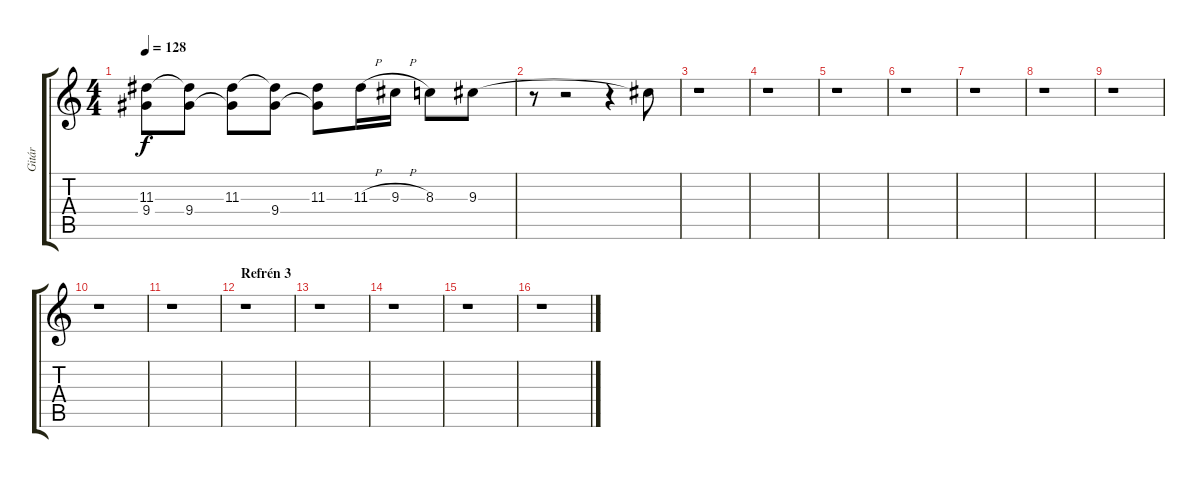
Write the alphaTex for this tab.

\track ("Gitár" "Gitár") {instrument overdrivenguitar}
\staff {score tabs}
\tuning (Db4 Ab3 E3 B2 Gb2 Db2) {hide}
\ts (4 4)
\tempo 128
\clef g2
\ks c
(11.3 9.4{t}).8{dy f} (11.3{t} 9.4).8 (11.3 9.4{t}).8 (11.3{t} 9.4).8 (11.3 9.4{t}).8 11.3{h}.16 9.3{h}.16 8.3.8 9.3.8 |
r.8 r.2 r.4 9.3{t}.8 |
r.1 |
r.1 |
r.1 |
r.1 |
r.1 |
r.1 |
r.1 |
r.1 |
r.1 |
\section ("" "Refrén 3")
r.1 |
r.1 |
r.1 |
r.1 |
r.1
